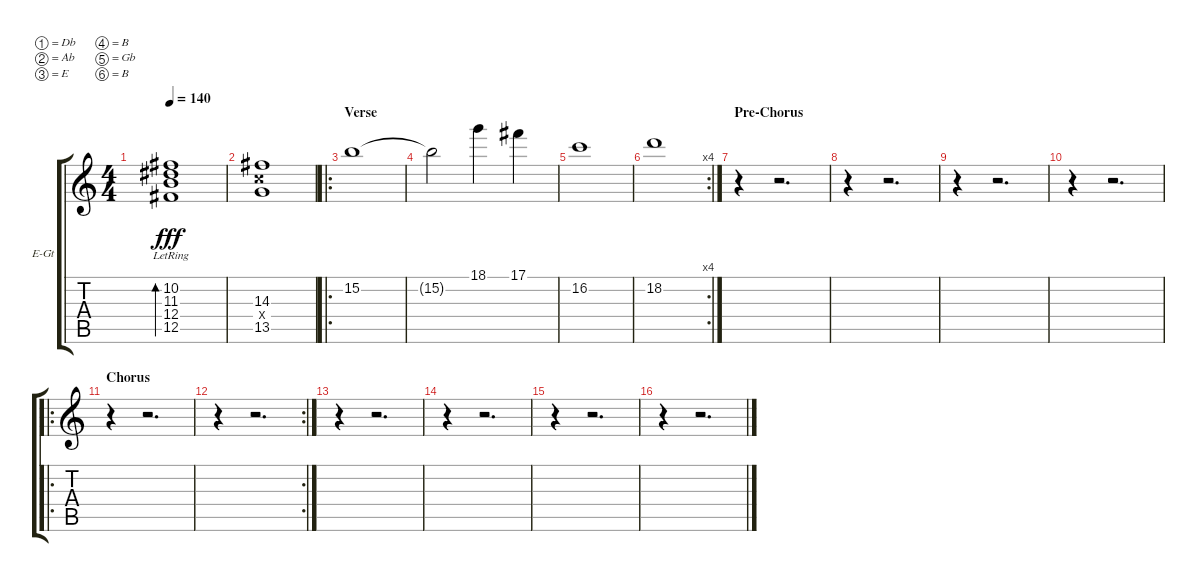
\bracketExtendMode groupsimilarinstruments
\firstSystemTrackNameOrientation horizontal
\otherSystemsTrackNameOrientation horizontal
\track ("Clean GTR 2" "E-Gt") {instrument electricguitarclean}
\staff {score tabs}
\tuning (Db4 Ab3 E3 B2 Gb2 B1)
\ts (4 4)
\tempo 140
\clef g2
\ks c
(10.2 11.3{lr} 12.4 12.5).1{bd 120 dy fff} |
(14.3 13.4{x} 13.5).1 |
\ro
\section ("" "Verse")
15.2.1 |
15.2{t}.2 18.1.4 17.1.4 |
16.2.1 |
\rc 4
18.2.1 |
\section ("" "Pre-Chorus")
r.4 r.2{d} |
r.4 r.2{d} |
r.4 r.2{d} |
r.4 r.2{d} |
\ro
\section ("" "Chorus")
r.4 r.2{d} |
\rc 2
r.4 r.2{d} |
r.4 r.2{d} |
r.4 r.2{d} |
r.4 r.2{d} |
r.4 r.2{d}
